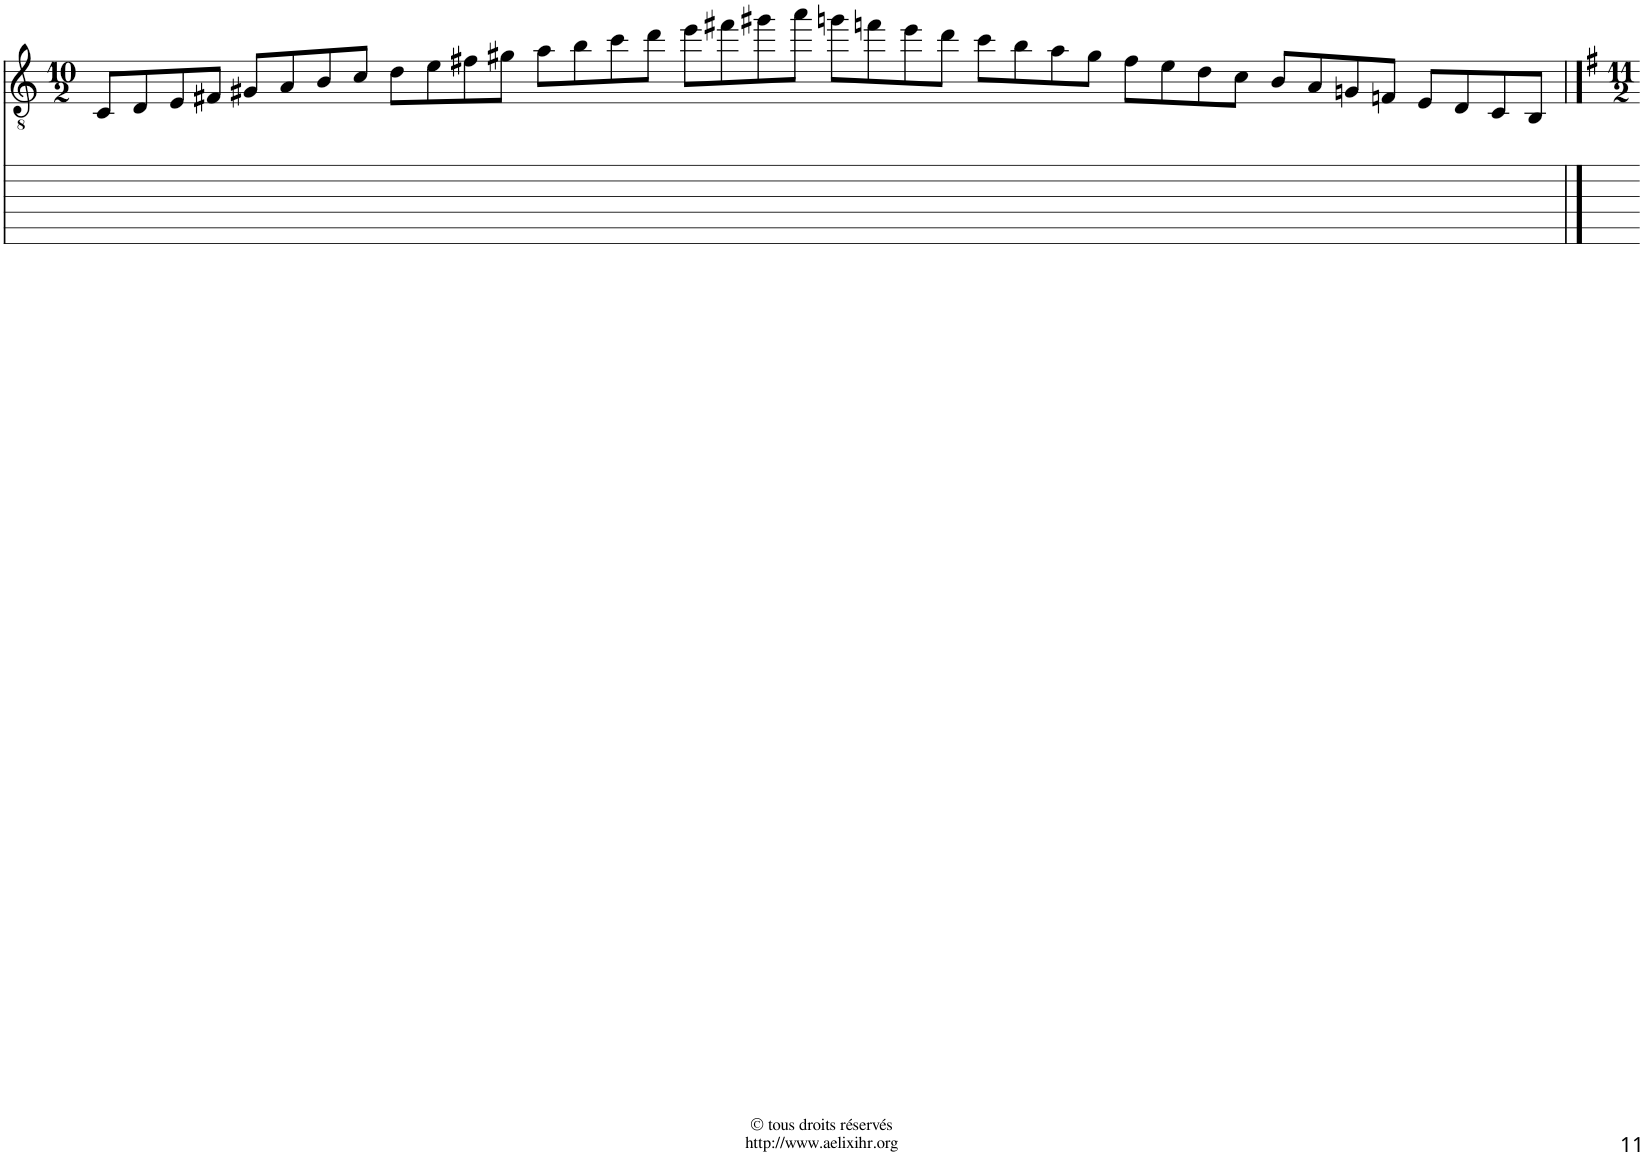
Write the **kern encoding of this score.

**kern
*part1
*staff1
*I"gt
!!LO:PB:g=z
*clefGv2
*k[]
*M10/2
=21
8C/L
8D/
8E/
8F#X/J
8G#X/L
8A/
8B/
8c/J
8d\L
8e\
8f#X\
8g#X\J
8a\L
8b\
8cc\
8dd\J
8ee\L
8ff#X\
8gg#X\
8aa\J
8ggn\L
8ffn\
8ee\
8dd\J
8cc\L
8b\
8a\
8g#\J
8f#\L
8e\
8d\
8c\J
8B/L
8A/
8Gn/
8Fn/J
8E/L
8D/
8C/
8BB/J
==
*-
